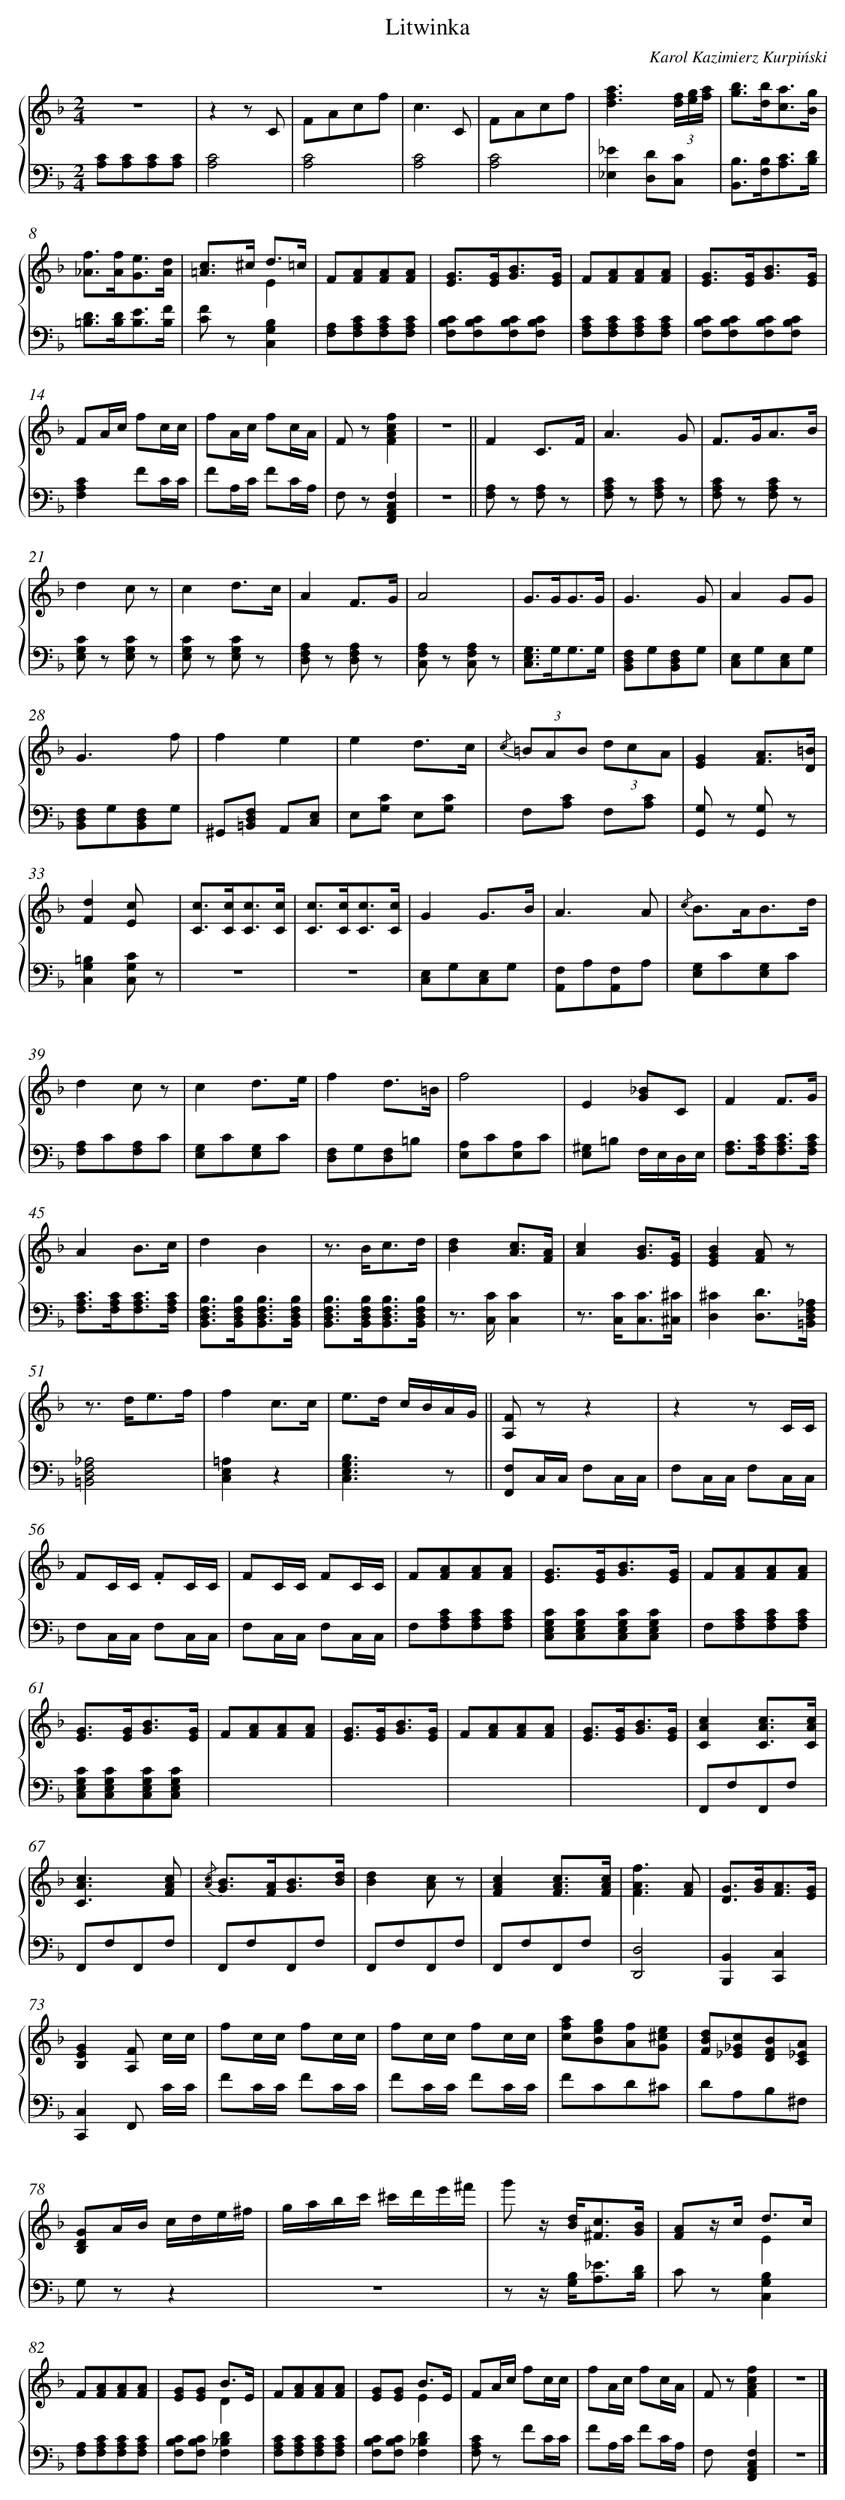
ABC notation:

X:1
T: Litwinka
C: Karol Kazimierz Kurpiński
L: 1/8
M: 2/4
%%staves {1 2}
V: 1 clef=treble
V: 2 clef=bass
K: F
[V:1] z4 |
[V:2] [CA,][CA,][CA,][CA,] |
[V:1] z2z C |
[V:2] [C4A,4] |
[V:1] FAcf |
[V:2] [C4A,4] |
[V:1] c3C |
[V:2] [C4A,4] |
[V:1] FAcf |
[V:2] [C4A,4] |
[V:1] [a3f3d3](3[f/d/][g/e/][a/f/] |
[V:2] [_E2_E,2][DD,][CC,] |
[V:1] [bg]>[bd][a3/c3/][g/B/] |
[V:2] [B,B,,]>[B,F,][C3/A,3/][D/B,/] |
[V:1] [f_A]>[fA][e3/G3/][d/A/] |
[V:2] [D=B,]>[DB,][E3/B,3/][F/B,/] |
[V:1] [c=A]>^c d3/=c/ & x2E2 |
[V:2] [FC] z[B,2G,2C,2] |
[V:1] F[AF][AF][AF] |
[V:2] [A,F,][CA,F,][CA,F,][CA,F,] |
[V:1] [GE]>[GE][B3/G3/][G/E/] |
[V:2] [CB,F,][CB,F,][CB,F,][CB,F,] |
[V:1] F[AF][AF][AF] |
[V:2] [CA,F,][CA,F,][CA,F,][CA,F,] |
[V:1] [GE]>[GE][B3/G3/][G/E/] |
[V:2] [CB,F,][CB,F,][CB,F,][CB,F,] |
[V:1] FA/c/ fc/c/ |
[V:2] [C2A,2F,2]FC/C/ |
[V:1] fA/c/ fc/A/ |
[V:2] FA,/C/ FC/A,/ |
[V:1] F z[f2c2A2F2] |
[V:2] F, z[F,2C,2A,,2F,,2] |
[V:1] z4 ||
[V:2] z4 ||
[V:1] F2C3/F/ |
[V:2] [A,F,] z [A,F,] z |
[V:1] A3G |
[V:2] [CA,F,] z [CA,F,] z |
[V:1] F>GA3/B/ |
[V:2] [CA,F,] z [CA,F,] z |
[V:1] d2c z |
[V:2] [CG,E,] z [CG,E,] z |
[V:1] c2d3/c/ |
[V:2] [CG,E,] z [CG,E,] z |
[V:1] A2F3/G/ |
[V:2] [A,F,D,] z [A,F,D,] z |
[V:1] A4 |
[V:2] [A,F,C,] z [A,F,C,] z |
[V:1] G>GG3/G/ |
[V:2] [G,E,C,]>G,G,3/G,/ |
[V:1] G3G |
[V:2] [F,D,B,,]G,[F,D,B,,]G, |
[V:1] A2GG |
[V:2] [E,C,]G,[E,C,]G, |
[V:1] G3f |
[V:2] [F,D,B,,]G,[F,D,B,,]G, |
[V:1] f2e2 |
[V:2] ^G,,[F,D,=B,,] A,,[E,C,] |
[V:1] e2d3/c/ |
[V:2] E,[CG,] E,[CG,] |
[V:1] {/c} (3=BAB (3dcA |
[V:2] F,[CA,] F,[CA,] |
[V:1] [G2E2][A3/F3/][=B/D/] |
[V:2] [G,G,,] z [G,G,,] z |
[V:1] [d2F2][cE] x |
[V:2] [=B,2G,2C,2][CG,C,] z |
[V:1] [cC]>[cC][c3/C3/][c/C/] |
[V:2] z4 |
[V:1] [cC]>[cC][c3/C3/][c/C/] |
[V:2] z4 |
[V:1] G2G3/B/ |
[V:2] [E,C,]G,[E,C,]G, |
[V:1] A3A |
[V:2] [F,A,,]A,[F,A,,]A, |
[V:1] {/c} B>AB3/d/ |
[V:2] [G,E,]C[G,E,]C |
[V:1] d2c z |
[V:2] [A,F,]C[A,F,]C |
[V:1] c2d3/e/ |
[V:2] [G,E,]C[G,E,]C |
[V:1] f2d3/=B/ |
[V:2] [F,D,]G,[F,D,]=B, |
[V:1] f4 |
[V:2] [A,E,]C[A,E,]C |
[V:1] E2[_BG]C |
[V:2] [^G,E,]=B, F,/E,/D,/E,/ |
[V:1] F2F3/G/ |
[V:2] [A,F,]>[CA,F,][C3/A,3/F,3/][C/A,/F,/] |
[V:1] A2B3/c/ |
[V:2] [CA,F,]>[CA,F,][C3/A,3/F,3/][C/A,/F,/] |
[V:1] d2B2 |
[V:2] [B,F,D,B,,]>[B,F,D,B,,][B,3/F,3/D,3/B,,3/][B,/F,/D,/B,,/] |
[V:1] z> Bc3/d/ |
[V:2] [B,F,D,B,,]>[B,F,D,B,,][B,3/F,3/D,3/B,,3/][B,/F,/D,/B,,/] |
[V:1] [d2B2][c3/A3/][A/F/] |
[V:2] z> [CC,][C2C,2] |
[V:1] [c2A2][B3/G3/][G/E/] |
[V:2] z> [CC,][C3/C,3/][^C/^C,/] |
[V:1] [B2G2E2][AF] z |
[V:2] [^C2D,2][D3/D,3/][_A,/F,/D,/=B,,/] |
[V:1] z> de3/f/ |
[V:2] [_A,4F,4D,4=B,,4] |
[V:1] f2c3/c/ |
[V:2] [=A,2E,2C,2]z2 |
[V:1] e>d c/B/A/G/ ||
[V:2] [B,3G,3E,3C,3]z ||
[V:1] [FA,] zz2 |
[V:2] [F,F,,]C,/C,/ F,C,/C,/ |
[V:1] z2z C/C/ |
[V:2] F,C,/C,/ F,C,/C,/ |
[V:1] FC/C/ .FC/C/ |
[V:2] F,C,/C,/ F,C,/C,/ |
[V:1] FC/C/ FC/C/ |
[V:2] F,C,/C,/ F,C,/C,/ |
[V:1] F[AF][AF][AF] |
[V:2] F,[CA,F,][CA,F,][CA,F,] |
[V:1] [GE]>[GE][B3/G3/][G/E/] |
[V:2] [CG,E,C,][CG,E,C,][CG,E,C,][CG,E,C,] |
[V:1] F[AF][AF][AF] |
[V:2] F,[CA,F,][CA,F,][CA,F,] |
[V:1] [GE]>[GE][B3/G3/][G/E/] |
[V:2] [CG,E,C,][CG,E,C,][CG,E,C,][CG,E,C,] |
[V:1] F[AF][AF][AF] |
[V:2] x4 |
[V:1] [GE]>[GE][B3/G3/][G/E/] |
[V:2] x4 |
[V:1] F[AF][AF][AF] |
[V:2] x4 |
[V:1] [GE]>[GE][B3/G3/][G/E/] |
[V:2] x4 |
[V:1] [c2A2C2][c3/A3/C3/][c/A/C/] |
[V:2] F,,F,F,,F, |
[V:1] [c3A3C3][cAF] |
[V:2] F,,F,F,,F, |
[V:1] {/[cA]} [BG]>[AF][B3/G3/][d/B/] |
[V:2] F,,F,F,,F, |
[V:1] [d2B2][cA] z |
[V:2] F,,F,F,,F, |
[V:1] [c2A2F2][c3/A3/F3/][c/A/F/] |
[V:2] F,,F,F,,F, |
[V:1] [f3A3F3][AF] |
[V:2] [D,4D,,4] |
[V:1] [GD]>[BG][A3/F3/][G/E/] |
[V:2] [B,,2B,,,2][C,2C,,2] |
[V:1] [G2E2B,2][FA,] c/c/ |
[V:2] [C,2C,,2]F,, C/C/ |
[V:1] fc/c/ fc/c/ |
[V:2] FC/C/ FC/C/ |
[V:1] fc/c/ fc/c/ |
[V:2] FC/C/ FC/C/ |
[V:1] [afc][geB][fA][e^cG] |
[V:2] FCD^C |
[V:1] [dBF][c_G_E][BFD][A_EC] |
[V:2] DA,B,^F, |
[V:1] [GDB,]A/B/ c/d/e/^f/ |
[V:2] G, zz2 |
[V:1] g/a/b/c'/ ^c'/d'/e'/^f'/ |
[V:2] z4 |
[V:1] g' z/ [dB]<[c^F][B/G/] |
[V:2] z z/ [B,G,]<[_EA,][D/B,/] |
[V:1] [AF]z/c< dc/ & x2E2 |
[V:2] C z[B,2G,2C,2] |
[V:1] F[AF][AF][AF] |
[V:2] [A,F,][CA,F,][CA,F,][CA,F,] |
[V:1] [GE][GE] B3/E/ & x2D2 |
[V:2] [CB,F,][CB,F,][D2_B,2F,2] |
[V:1] F[AF][AF][AF] |
[V:2] [CA,F,][CA,F,][CA,F,][CA,F,] |
[V:1] [GE][GE] B3/E/ & x2E2 |
[V:2] [CB,F,][CB,F,][D2_B,2F,2] |
[V:1] FA/c/ fc/c/ |
[V:2] [CA,F,] z FC/C/ |
[V:1] fA/c/ fc/A/ |
[V:2] FA,/C/ FC/A,/ |
[V:1] F z[f2c2A2F2] |
[V:2] F, x[F,2C,2A,,2F,,2] |
[V:1] z4 |]
[V:2] z4 |]
